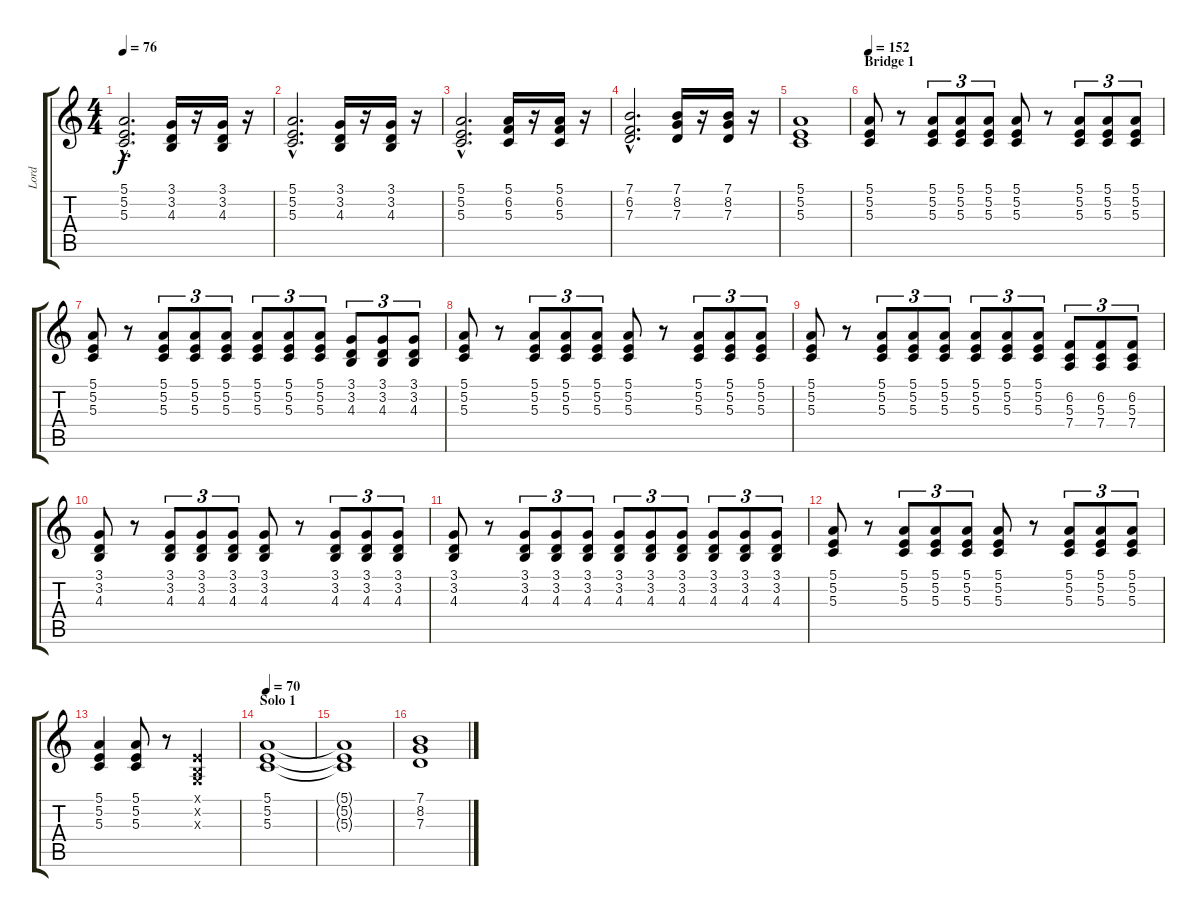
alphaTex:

\track ("Lord" "Lord") {instrument marimba}
\staff {score tabs}
\tuning (E4 B3 G3 D3 A2 E2) {hide}
\ts (4 4)
\tempo 76
\clef g2
\ks c
(5.1{hac} 5.2{hac} 5.3{hac}).2{d dy f} (3.1 3.2 4.3).16 r.16 (3.1 3.2 4.3).16 r.16 |
(5.1{hac} 5.2{hac} 5.3{hac}).2{d} (3.1 3.2 4.3).16 r.16 (3.1 3.2 4.3).16 r.16 |
(5.1{hac} 5.2{hac} 5.3{hac}).2{d} (5.1 6.2 5.3).16 r.16 (5.1 6.2 5.3).16 r.16 |
(7.1{hac} 6.2{hac} 7.3{hac}).2{d} (7.1 8.2 7.3).16 r.16 (7.1 8.2 7.3).16 r.16 |
(5.1 5.2 5.3).1 |
\section ("" "Bridge 1")
\tempo 152
(5.1 5.2 5.3).8 r.8 (5.1 5.2 5.3).8{tu (3 2)} (5.1 5.2 5.3).8{tu (3 2)} (5.1 5.2 5.3).8{tu (3 2)} (5.1 5.2 5.3).8 r.8 (5.1 5.2 5.3).8{tu (3 2)} (5.1 5.2 5.3).8{tu (3 2)} (5.1 5.2 5.3).8{tu (3 2)} |
(5.1 5.2 5.3).8 r.8 (5.1 5.2 5.3).8{tu (3 2)} (5.1 5.2 5.3).8{tu (3 2)} (5.1 5.2 5.3).8{tu (3 2)} (5.1 5.2 5.3).8{tu (3 2)} (5.1 5.2 5.3).8{tu (3 2)} (5.1 5.2 5.3).8{tu (3 2)} (3.1 3.2 4.3).8{tu (3 2)} (3.1 3.2 4.3).8{tu (3 2)} (3.1 3.2 4.3).8{tu (3 2)} |
(5.1 5.2 5.3).8 r.8 (5.1 5.2 5.3).8{tu (3 2)} (5.1 5.2 5.3).8{tu (3 2)} (5.1 5.2 5.3).8{tu (3 2)} (5.1 5.2 5.3).8 r.8 (5.1 5.2 5.3).8{tu (3 2)} (5.1 5.2 5.3).8{tu (3 2)} (5.1 5.2 5.3).8{tu (3 2)} |
(5.1 5.2 5.3).8 r.8 (5.1 5.2 5.3).8{tu (3 2)} (5.1 5.2 5.3).8{tu (3 2)} (5.1 5.2 5.3).8{tu (3 2)} (5.1 5.2 5.3).8{tu (3 2)} (5.1 5.2 5.3).8{tu (3 2)} (5.1 5.2 5.3).8{tu (3 2)} (6.2 5.3 7.4).8{tu (3 2)} (6.2 5.3 7.4).8{tu (3 2)} (6.2 5.3 7.4).8{tu (3 2)} |
(3.1 3.2 4.3).8 r.8 (3.1 3.2 4.3).8{tu (3 2)} (3.1 3.2 4.3).8{tu (3 2)} (3.1 3.2 4.3).8{tu (3 2)} (3.1 3.2 4.3).8 r.8 (3.1 3.2 4.3).8{tu (3 2)} (3.1 3.2 4.3).8{tu (3 2)} (3.1 3.2 4.3).8{tu (3 2)} |
(3.1 3.2 4.3).8 r.8 (3.1 3.2 4.3).8{tu (3 2)} (3.1 3.2 4.3).8{tu (3 2)} (3.1 3.2 4.3).8{tu (3 2)} (3.1 3.2 4.3).8{tu (3 2)} (3.1 3.2 4.3).8{tu (3 2)} (3.1 3.2 4.3).8{tu (3 2)} (3.1 3.2 4.3).8{tu (3 2)} (3.1 3.2 4.3).8{tu (3 2)} (3.1 3.2 4.3).8{tu (3 2)} |
(5.1 5.2 5.3).8 r.8 (5.1 5.2 5.3).8{tu (3 2)} (5.1 5.2 5.3).8{tu (3 2)} (5.1 5.2 5.3).8{tu (3 2)} (5.1 5.2 5.3).8 r.8 (5.1 5.2 5.3).8{tu (3 2)} (5.1 5.2 5.3).8{tu (3 2)} (5.1 5.2 5.3).8{tu (3 2)} |
(5.1 5.2 5.3).4 (5.1 5.2 5.3).8 r.8 (0.1{x} 0.2{x} 0.3{x}).2 |
\section ("" "Solo 1")
\tempo 70
(5.1 5.2 5.3).1{volume 12} |
(5.1{t} 5.2{t} 5.3{t}).1 |
(7.1 8.2 7.3).1
